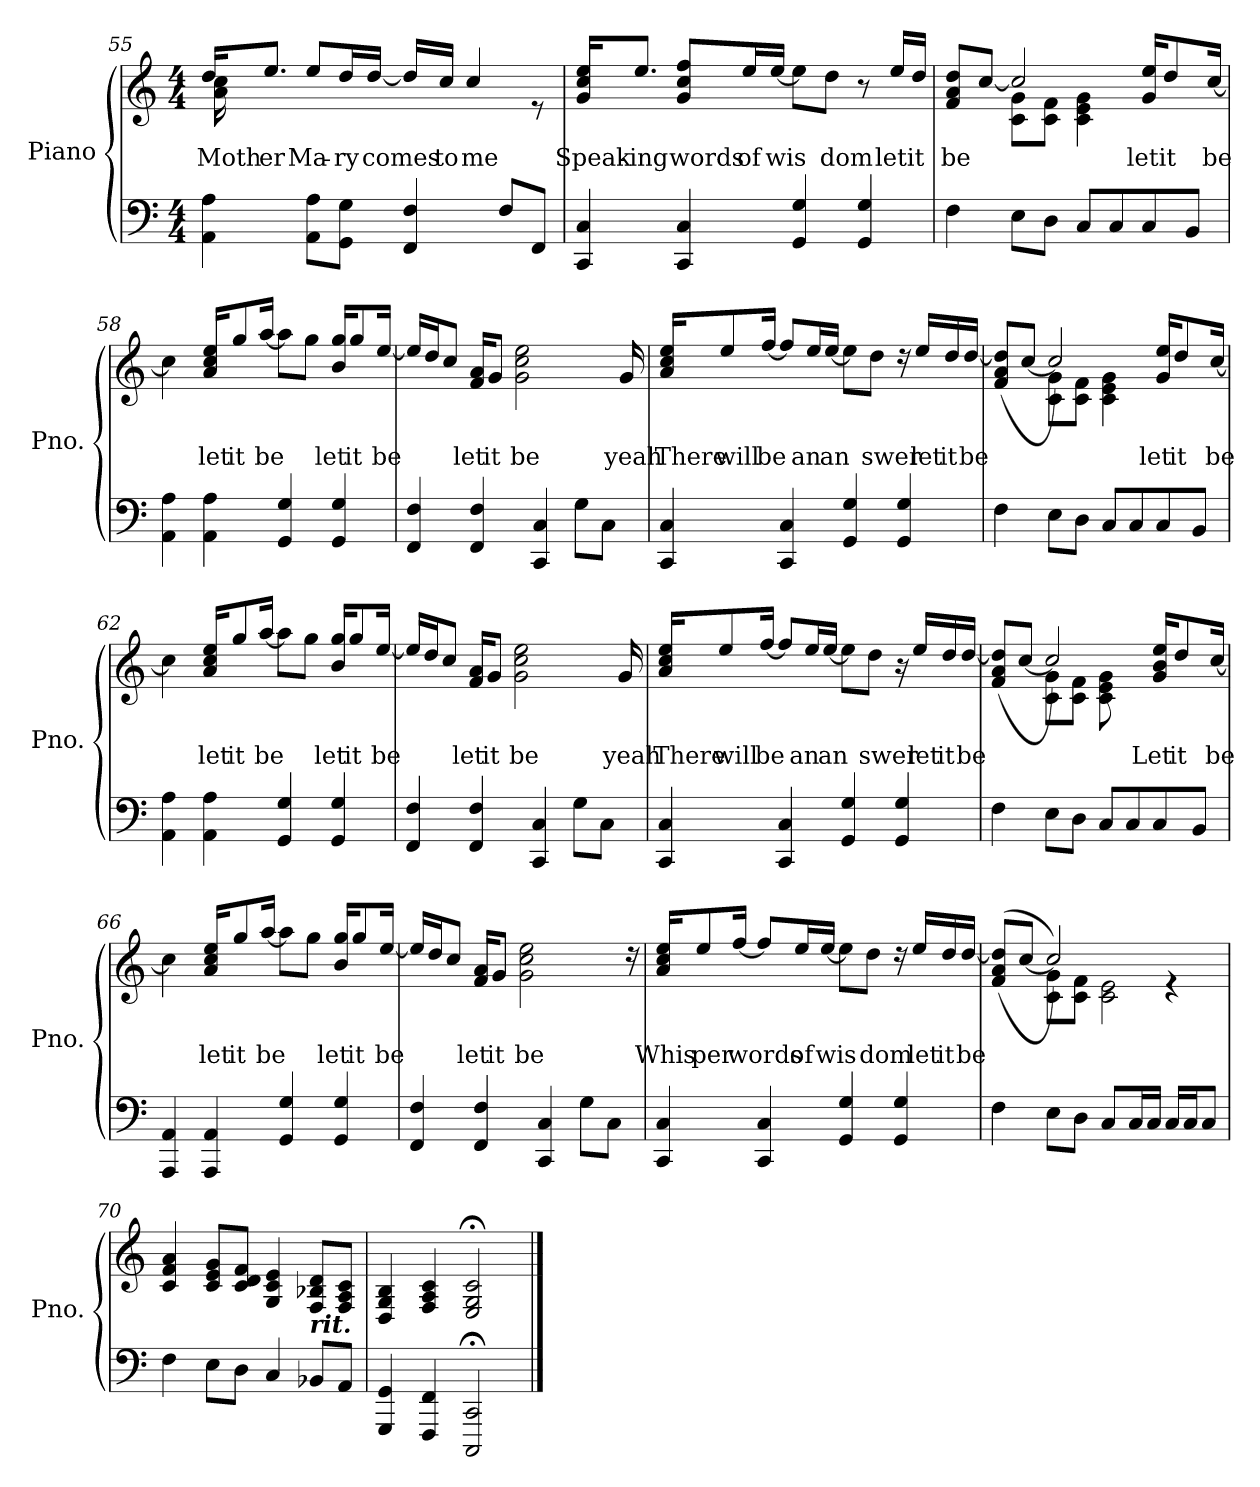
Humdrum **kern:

**kern	**kern	**text
*part1	*part1	*part1
*staff2	*staff1	*staff1
*I"Piano	*	*
*I'Pno.	*	*
!!LO:LB:g=z
*clefF4	*clefG2	*
*k[]	*k[]	*
*M4/4	*M4/4	*
=55	=55	=55
*	*^	*
4AA\ 4A\	16dd/KL	16a\ 16cc\	Moth
.	8.ee/J	2...ryy	er
8AA\ 8A\L	8ee/L	.	Ma-
8GG\ 8G\J	16dd/L	.	-ry
.	[16dd/JJ	.	comes
4FF/ 4F/	16dd/LL]	.	.
.	16cc/JJ	.	to
.	4cc/	.	me
8F/L	.	.	.
8FF/J	8re	.	.
*	*v	*v	*
=56	=56	=56
4CC/ 4C/	16g/ 16cc/ 16ee/KL	Speak-
.	8.ee/J	-ing
4CC/ 4C/	8g/ 8cc/ 8ff/L	words
.	16ee/L	of
.	[16ee/JJ	wis
4GG/ 4G/	8ee\L]	.
.	8dd\J	dom
4GG/ 4G/	8r	.
.	16ee/LL	let
.	16dd/JJ	it
=57	=57	=57
*	*^	*
4F\	8f/ 8a/ 8dd/L	4ryy	be
.	[8cc/J	.	.
8E\L	2cc/]	8c\ 8g\L	.
8D\J	.	8c\ 8f\J	.
8C/L	.	4c\ 4e\ 4g\	.
8C/	.	.	.
8C/	16g/ 16ee/KL	4ryy	let
.	8dd/	.	it
8BB/J	.	.	.
.	[16cc/Jk	.	be
*	*v	*v	*
!!LO:LB:g=z
=58	=58	=58
4AA\ 4A\	4cc\]	.
4AA\ 4A\	16a/ 16cc/ 16ee/KL	let
.	8gg/	it
.	[16aa/Jk	be
4GG/ 4G/	8aa\L]	.
.	8gg\J	.
4GG/ 4G/	16b/ 16gg/KL	let
.	8gg/	it
.	[16ee/Jk	be
=59	=59	=59
4FF/ 4F/	16ee/LL]	.
.	16dd/J	.
.	8cc/J	.
4FF/ 4F/	16f/ 16a/KL	let
.	8g/J	it
.	2g\ 2cc\ 2ee\	be
4CC/ 4C/	.	.
8G\L	.	.
8C\J	.	.
.	16g/	yeah
=60	=60	=60
4CC/ 4C/	16a/ 16cc/ 16ee/KL	There
.	8ee/	will
.	[16ff/Jk	be
4CC/ 4C/	8ff/L]	.
.	16ee/L	an
.	[16ee/JJ	an
4GG/ 4G/	8ee\L]	.
.	8dd\J	swer
4GG/ 4G/	16rdd	.
.	16ee/LL	let
.	16dd/	it
.	[16dd/JJ	be
!!LO:PB:g=z
=61	=61	=61
*	*^	*
4F\	(8f/ 8a/ 8dd/]L	4ryy	.
.	[8cc/J	.	.
8E\L	2cc/])	8c\ 8g\L	.
8D\J	.	8c\ 8f\J	.
8C/L	.	4c\ 4e\ 4g\	.
8C/	.	.	.
8C/	16g/ 16ee/KL	4ryy	let
.	8dd/	.	it
8BB/J	.	.	.
.	[16cc/Jk	.	be
*	*v	*v	*
=62	=62	=62
4AA\ 4A\	4cc\]	.
4AA\ 4A\	16a/ 16cc/ 16ee/KL	let
.	8gg/	it
.	[16aa/Jk	be
4GG/ 4G/	8aa\L]	.
.	8gg\J	.
4GG/ 4G/	16b/ 16gg/KL	let
.	8gg/	it
.	[16ee/Jk	be
=63	=63	=63
4FF/ 4F/	16ee/LL]	.
.	16dd/J	.
.	8cc/J	.
4FF/ 4F/	16f/ 16a/KL	let
.	8g/J	it
.	2g\ 2cc\ 2ee\	be
4CC/ 4C/	.	.
8G\L	.	.
8C\J	.	.
.	16g/	yeah
!!LO:LB:g=z
=64	=64	=64
4CC/ 4C/	16a/ 16cc/ 16ee/KL	There
.	8ee/	will
.	[16ff/Jk	be
4CC/ 4C/	8ff/L]	.
.	16ee/L	an
.	[16ee/JJ	an
4GG/ 4G/	8ee\L]	.
.	8dd\J	swer
4GG/ 4G/	16r	.
.	16ee/LL	let
.	16dd/	it
.	[16dd/JJ	be
=65	=65	=65
*	*^	*
4F\	(8f/ 8a/ 8dd/]L	4ryy	.
.	[8cc/J	.	.
8E\L	2cc/])	8c\ 8g\L	.
8D\J	.	8c\ 8f\J	.
8C/L	.	8c\ 8e\ 8g\	.
8C/	.	4.ryy	.
8C/	16g/ 16b/ 16ee/KL	.	Let
.	8dd/	.	it
8BB/J	.	.	.
.	[16cc/Jk	.	be
*	*v	*v	*
=66	=66	=66
4AAA/ 4AA/	4cc\]	.
4AAA/ 4AA/	16a/ 16cc/ 16ee/KL	let
.	8gg/	it
.	[16aa/Jk	be
4GG/ 4G/	8aa\L]	.
.	8gg\J	.
4GG/ 4G/	16b/ 16gg/KL	let
.	8gg/	it
.	[16ee/Jk	be
!!LO:LB:g=z
=67	=67	=67
4FF/ 4F/	16ee/LL]	.
.	16dd/J	.
.	8cc/J	.
4FF/ 4F/	16f/ 16a/KL	let
.	8g/J	it
.	2g\ 2cc\ 2ee\	be
4CC/ 4C/	.	.
8G\L	.	.
8C\J	.	.
.	16rdd	.
=68	=68	=68
4CC/ 4C/	16a/ 16cc/ 16ee/KL	Whis
.	8ee/	per
.	[16ff/Jk	words
4CC/ 4C/	8ff/L]	.
.	16ee/L	of
.	[16ee/JJ	wis
4GG/ 4G/	8ee\L]	.
.	8dd\J	dom
4GG/ 4G/	16rdd	.
.	16ee/LL	let
.	16dd/	it
.	[16dd/JJ	be
=69	=69	=69
*	*^	*
4F\	((8f/ 8a/ 8dd/]L	4ryy	.
.	[8cc/J	.	.
8E\L	2cc/]))	8c\ 8g\L	.
8D\J	.	8c\ 8f\J	.
8C/L	.	2c\ 2e\	.
16C/L	.	.	.
16C/JJ	.	.	.
16C/LL	4re	.	.
16C/J	.	.	.
8C/J	.	.	.
*	*v	*v	*
!!LO:LB:g=z
=70	=70	=70
4F\	4c/ 4f/ 4a/	.
8E\L	8c/ 8e/ 8g/L	.
8D\J	8c/ 8d/ 8f/J	.
4C/	4G/ 4c/ 4e/	.
!	!LO:TX:b:Bi:t=rit.	!
8BB-X/L	8F/ 8B-X/ 8d/L	.
8AA/J	8F/ 8A/ 8c/J	.
=71	=71	=71
4GGG/ 4GG/	4D/ 4G/ 4B/	.
4FFF/ 4FF/	4F/ 4A/ 4c/	.
2CCC/; 2CC/;	2E/;< 2G/;< 2c/;<	.
==	==	==
*-	*-	*-
